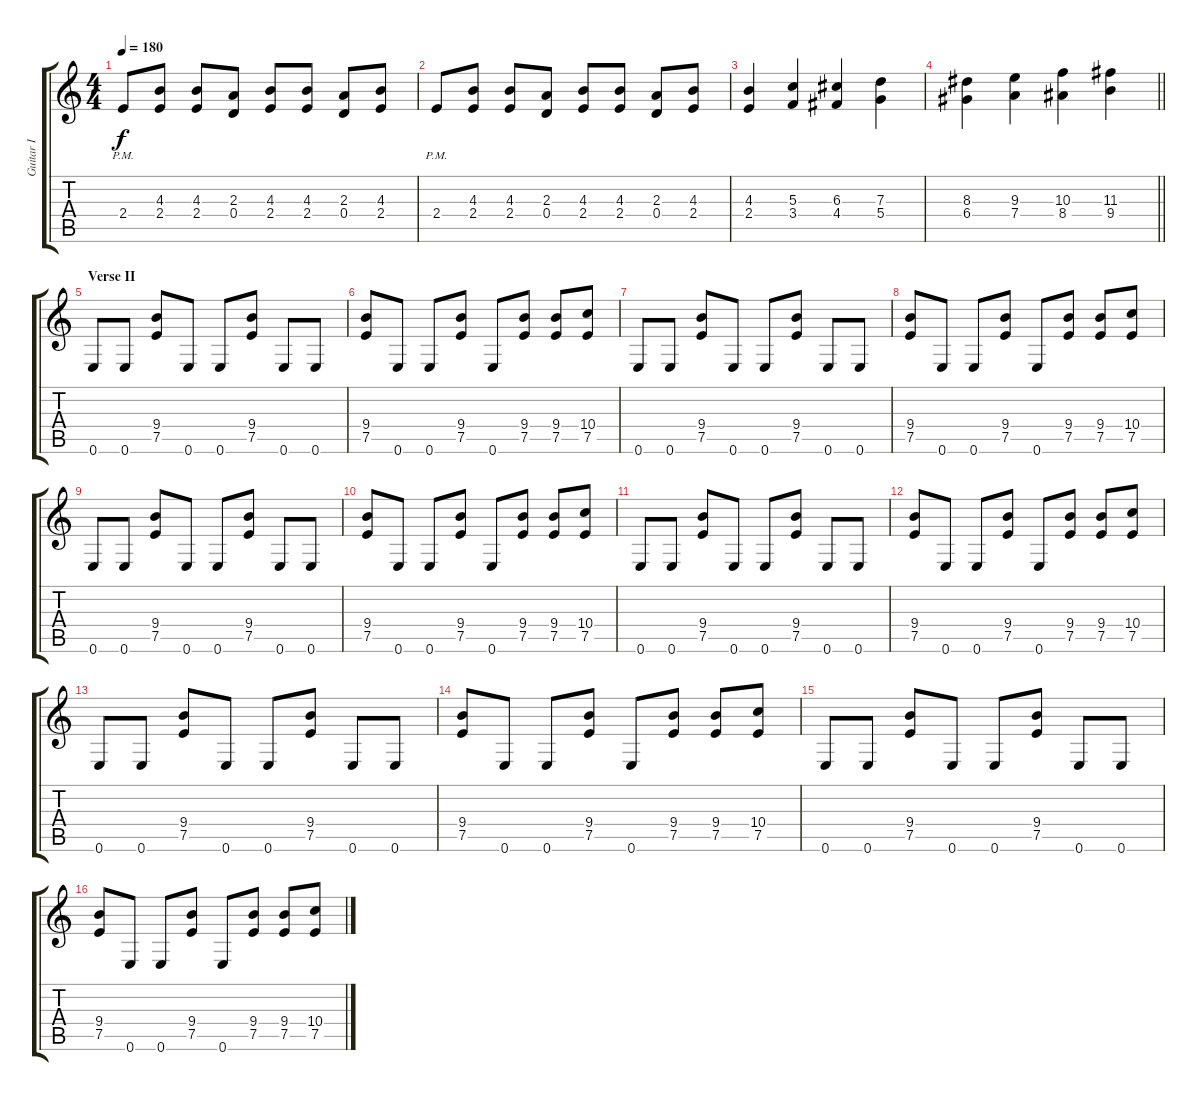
\track ("Guitar I" "Guitar I") {instrument distortionguitar}
\staff {score tabs}
\tuning (E4 B3 G3 D3 A2 E2) {hide}
\ts (4 4)
\tempo 180
\clef g2
\ks c
2.4{pm}.8{dy f} (4.3 2.4).8 (4.3 2.4).8 (2.3 0.4).8 (4.3 2.4).8 (4.3 2.4).8 (2.3 0.4).8 (4.3 2.4).8 |
2.4{pm}.8 (4.3 2.4).8 (4.3 2.4).8 (2.3 0.4).8 (4.3 2.4).8 (4.3 2.4).8 (2.3 0.4).8 (4.3 2.4).8 |
(4.3 2.4).4 (5.3 3.4).4 (6.3 4.4).4 (7.3 5.4).4 |
\barLineRight lightlight
(8.3 6.4).4 (9.3 7.4).4 (10.3 8.4).4 (11.3 9.4).4 |
\section ("" "Verse II")
0.6.8 0.6.8 (9.4 7.5).8 0.6.8 0.6.8 (9.4 7.5).8 0.6.8 0.6.8 |
(9.4 7.5).8 0.6.8 0.6.8 (9.4 7.5).8 0.6.8 (9.4 7.5).8 (9.4 7.5).8 (10.4 7.5).8 |
0.6.8 0.6.8 (9.4 7.5).8 0.6.8 0.6.8 (9.4 7.5).8 0.6.8 0.6.8 |
(9.4 7.5).8 0.6.8 0.6.8 (9.4 7.5).8 0.6.8 (9.4 7.5).8 (9.4 7.5).8 (10.4 7.5).8 |
0.6.8 0.6.8 (9.4 7.5).8 0.6.8 0.6.8 (9.4 7.5).8 0.6.8 0.6.8 |
(9.4 7.5).8 0.6.8 0.6.8 (9.4 7.5).8 0.6.8 (9.4 7.5).8 (9.4 7.5).8 (10.4 7.5).8 |
0.6.8 0.6.8 (9.4 7.5).8 0.6.8 0.6.8 (9.4 7.5).8 0.6.8 0.6.8 |
(9.4 7.5).8 0.6.8 0.6.8 (9.4 7.5).8 0.6.8 (9.4 7.5).8 (9.4 7.5).8 (10.4 7.5).8 |
0.6.8 0.6.8 (9.4 7.5).8 0.6.8 0.6.8 (9.4 7.5).8 0.6.8 0.6.8 |
(9.4 7.5).8 0.6.8 0.6.8 (9.4 7.5).8 0.6.8 (9.4 7.5).8 (9.4 7.5).8 (10.4 7.5).8 |
0.6.8 0.6.8 (9.4 7.5).8 0.6.8 0.6.8 (9.4 7.5).8 0.6.8 0.6.8 |
(9.4 7.5).8 0.6.8 0.6.8 (9.4 7.5).8 0.6.8 (9.4 7.5).8 (9.4 7.5).8 (10.4 7.5).8
